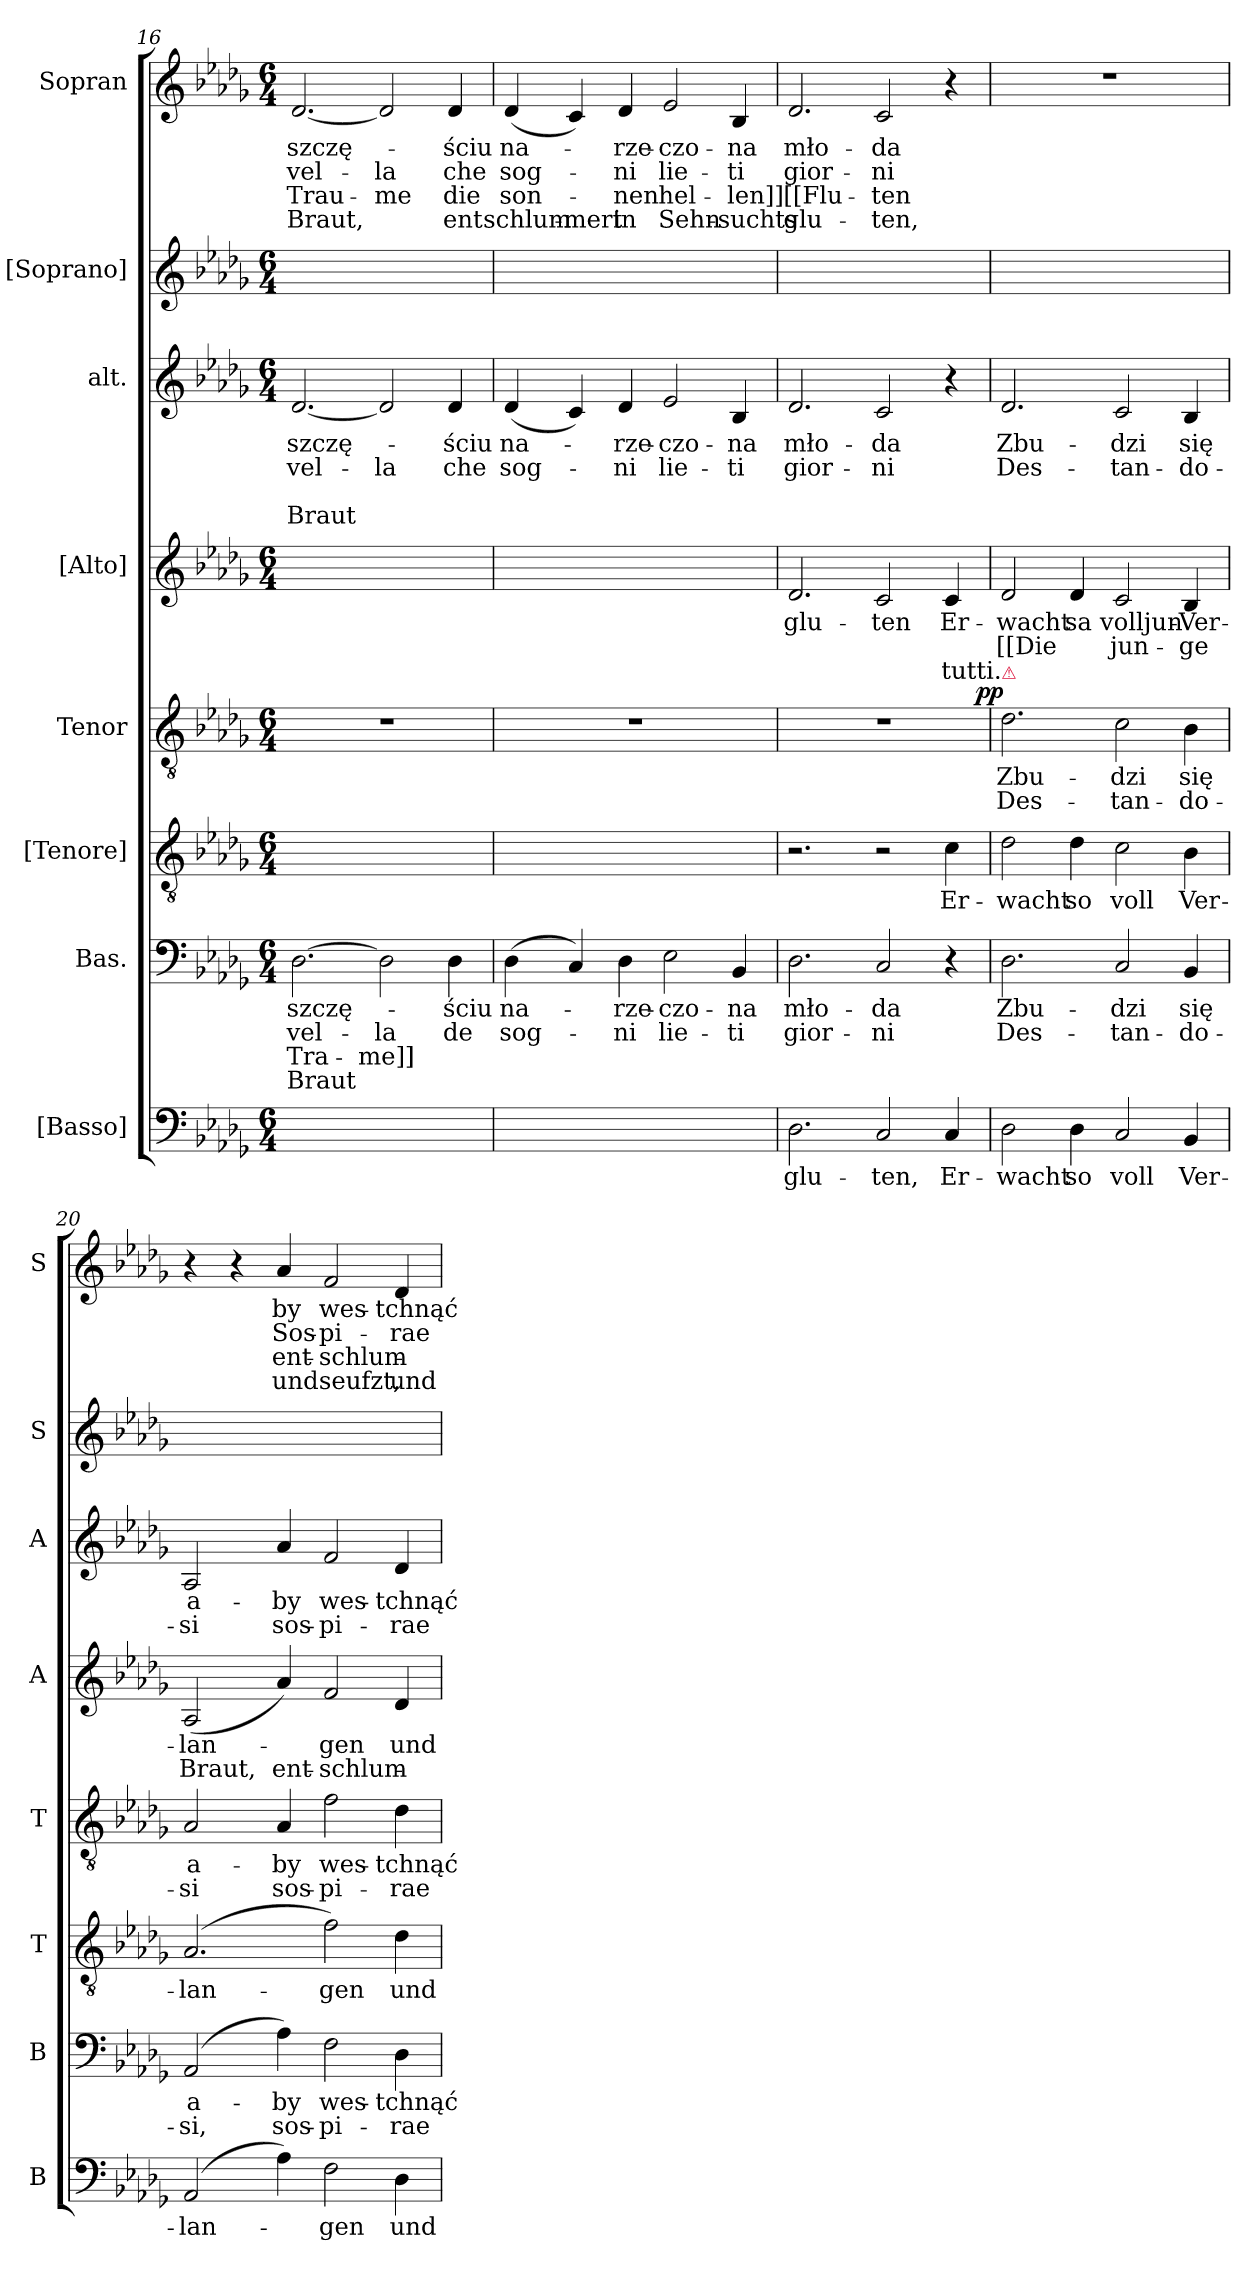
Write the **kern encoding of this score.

**kern	**text	**kern	**text	**text	**text	**text	**kern	**text	**kern	**text	**text	**dynam	**kern	**text	**text	**kern	**text	**text	**text	**text	**kern	**kern	**text	**text	**text	**text
*part8	*part8	*part7	*part7	*part7	*part7	*part7	*part6	*part6	*part5	*part5	*part5	*part5	*part4	*part4	*part4	*part3	*part3	*part3	*part3	*part3	*part2	*part1	*part1	*part1	*part1	*part1
*staff8	*staff8	*staff7	*staff7	*staff7	*staff7	*staff7	*staff6	*staff6	*staff5	*staff5	*staff5	*staff5	*staff4	*staff4	*staff4	*staff3	*staff3	*staff3	*staff3	*staff3	*staff2	*staff1	*staff1	*staff1	*staff1	*staff1
*I"[Basso]	*	*I"Bas.	*	*	*	*	*I"[Tenore]	*	*I"Tenor	*	*	*	*I"[Alto]	*	*	*I"alt.	*	*	*	*	*I"[Soprano]	*I"Sopran	*	*	*	*
*I'B	*	*I'B	*	*	*	*	*I'T	*	*I'T	*	*	*	*I'A	*	*	*I'A	*	*	*	*	*I'S	*I'S	*	*	*	*
*clefF4	*	*clefF4	*	*	*	*	*clefGv2	*	*clefGv2	*	*	*	*clefG2	*	*	*clefG2	*	*	*	*	*clefG2	*clefG2	*	*	*	*
*k[b-e-a-d-g-]	*	*k[b-e-a-d-g-]	*	*	*	*	*k[b-e-a-d-g-]	*	*k[b-e-a-d-g-]	*	*	*	*k[b-e-a-d-g-]	*	*	*k[b-e-a-d-g-]	*	*	*	*	*k[b-e-a-d-g-]	*k[b-e-a-d-g-]	*	*	*	*
*D-:	*	*D-:	*	*	*	*	*D-:	*	*D-:	*	*	*	*D-:	*	*	*D-:	*	*	*	*	*D-:	*D-:	*	*	*	*
*M6/4	*	*M6/4	*	*	*	*	*M6/4	*	*M6/4	*	*	*	*M6/4	*	*	*M6/4	*	*	*	*	*M6/4	*M6/4	*	*	*	*
=16	=16	=16	=16	=16	=16	=16	=16	=16	=16	=16	=16	=16	=16	=16	=16	=16	=16	=16	=16	=16	=16	=16	=16	=16	=16	=16
!	!	!	!	!LO:LY:color=blue	!	!	!	!	!	!	!	!	!	!	!	!	!	!LO:LY:color=blue	!	!	!	!	!	!LO:LY:color=blue	!	!
1.ryy	.	[2.D-\	szczę-	-vel-	Tra-	Braut	1.ryy	.	1.r	.	.	.	1.ryy	.	.	[2.d-/	szczę-	-vel-	.	Braut	1.ryy	[2.d-/	szczę-	-vel-	Trau-	Braut,
!	!	!	!	!LO:LY:color=blue	!	!	!	!	!	!	!	!	!	!	!	!	!	!LO:LY:color=blue	!	!	!	!	!	!LO:LY:color=blue	!	!
.	.	2D-\]	.	-la	-me]]	.	.	.	.	.	.	.	.	.	.	2d-/]	.	-la	.	.	.	2d-/]	.	-la	-me	.
!	!	!	!	!LO:LY:color=blue	!	!	!	!	!	!	!	!	!	!	!	!	!	!LO:LY:color=blue	!	!	!	!	!	!LO:LY:color=blue	!	!
.	.	4D-\	-ściu	de	.	.	.	.	.	.	.	.	.	.	.	4d-/	-ściu	che	.	.	.	4d-/	-ściu	che	die	ent
=17	=17	=17	=17	=17	=17	=17	=17	=17	=17	=17	=17	=17	=17	=17	=17	=17	=17	=17	=17	=17	=17	=17	=17	=17	=17	=17
!	!	!	!	!LO:LY:color=blue	!	!	!	!	!	!	!	!	!	!	!	!	!	!LO:LY:color=blue	!	!	!	!	!	!LO:LY:color=blue	!	!
1.ryy	.	(>4D-\	na-	sog-	.	.	1.ryy	.	1.r	.	.	.	1.ryy	.	.	(<4d-/	na-	sog-	.	.	1.ryy	(<4d-/	na-	sog-	son-	schlum-
.	.	4C/)	.	.	.	.	.	.	.	.	.	.	.	.	.	4c/)	.	.	.	.	.	4c/)	.	.	.	-mert
!	!	!	!	!LO:LY:color=blue	!	!	!	!	!	!	!	!	!	!	!	!	!	!LO:LY:color=blue	!	!	!	!	!	!LO:LY:color=blue	!	!
.	.	4D-\	-rze-	-ni	.	.	.	.	.	.	.	.	.	.	.	4d-/	-rze-	-ni	.	.	.	4d-/	-rze-	-ni	-nen	in
!	!	!	!	!LO:LY:color=blue	!	!	!	!	!	!	!	!	!	!	!	!	!	!LO:LY:color=blue	!	!	!	!	!	!LO:LY:color=blue	!	!
.	.	2E-\	-czo-	lie-	.	.	.	.	.	.	.	.	.	.	.	2e-/	-czo-	lie-	.	.	.	2e-/	-czo-	lie-	hel-	Sehn-
!	!	!	!	!LO:LY:color=blue	!	!	!	!	!	!	!	!	!	!	!	!	!	!LO:LY:color=blue	!	!	!	!	!	!LO:LY:color=blue	!	!
.	.	4BB-/	-na	-ti	.	.	.	.	.	.	.	.	.	.	.	4B-/	-na	-ti	.	.	.	4B-/	-na	-ti	-len]]	-suchts
=18	=18	=18	=18	=18	=18	=18	=18	=18	=18	=18	=18	=18	=18	=18	=18	=18	=18	=18	=18	=18	=18	=18	=18	=18	=18	=18
!	!	!	!	!LO:LY:color=blue	!	!	!	!	!	!	!	!	!	!	!	!	!	!	!	!	!	!	!	!	!	!
2.D-\	glu-	2.D-\	mło-	gior-	.	.	2.r	.	1.r	.	.	.	2.d-/	glu-	.	2.d-/	mło-	gior-	.	.	1.ryy	2.d-/	mło-	gior-	[[Flu-	glu-
!	!	!	!	!LO:LY:color=blue	!	!	!	!	!	!	!	!	!	!	!	!	!	!	!	!	!	!	!	!	!	!
2C/	-ten,	2C/	-da	-ni	.	.	2r	.	.	.	.	.	2c/	-ten	.	2c/	-da	-ni	.	.	.	2c/	-da	-ni	-ten	-ten,
4C/	Er-	4r	.	.	.	.	4c\	Er-	.	.	.	.	4c/	Er-	.	4r	.	.	.	.	.	4r	.	.	.	.
=19	=19	=19	=19	=19	=19	=19	=19	=19	=19	=19	=19	=19	=19	=19	=19	=19	=19	=19	=19	=19	=19	=19	=19	=19	=19	=19
!	!	!	!	!	!	!	!	!	!LO:TX:a:color=crimson:t=⚠	!	!	!	!	!	!	!	!	!	!	!	!	!	!	!	!	!
!	!	!	!	!	!	!	!	!	!LO:TX:a:rj:t=tutti.	!	!	!	!	!	!	!	!	!	!	!	!	!	!	!	!	!
!	!	!	!	!LO:LY:color=blue	!	!	!	!	!	!	!LO:LY:color=blue	!LO:DY:a:rj	!	!	!	!	!	!	!	!	!	!	!	!	!	!
2D-\	-wacht	2.D-\	Zbu-	Des-	.	.	2d-\	-wacht	2.d-\	Zbu-	Des-	pp	2d-/	-wacht	[[Die	2.d-/	Zbu-	Des-	.	.	1.ryy	1.r	.	.	.	.
4D-\	so	.	.	.	.	.	4d-\	so	.	.	.	.	4d-/	sa	.	.	.	.	.	.	.	.	.	.	.	.
!	!	!	!	!LO:LY:color=blue	!	!	!	!	!	!	!LO:LY:color=blue	!	!	!	!	!	!	!	!	!	!	!	!	!	!	!
2C/	voll	2C/	-dzi	-tan-	.	.	2c\	voll	2c\	-dzi	-tan-	.	2c/	volljun-	jun-	2c/	-dzi	-tan-	.	.	.	.	.	.	.	.
!	!	!	!	!LO:LY:color=blue	!	!	!	!	!	!	!LO:LY:color=blue	!	!	!	!	!	!	!	!	!	!	!	!	!	!	!
4BB-/	Ver-	4BB-/	się	-do-	.	.	4B-\	Ver-	4B-\	się	-do-	.	4B-/	Ver-	-ge	4B-/	się	-do-	.	.	.	.	.	.	.	.
=20	=20	=20	=20	=20	=20	=20	=20	=20	=20	=20	=20	=20	=20	=20	=20	=20	=20	=20	=20	=20	=20	=20	=20	=20	=20	=20
!	!	!	!	!LO:LY:color=blue	!	!	!	!	!	!	!LO:LY:color=blue	!	!	!	!	!	!	!	!	!	!	!	!	!	!	!
(>2AA-/	-lan-	(>2AA-/	a-	-si,	.	.	(<2.A-/	-lan-	2A-/	a-	-si	.	(<2A-/	-lan-	Braut,	2A-/	a-	-si	.	.	1.ryy	4r	.	.	.	.
.	.	.	.	.	.	.	.	.	.	.	.	.	.	.	.	.	.	.	.	.	.	4r	.	.	.	.
!	!	!	!	!LO:LY:color=blue	!	!	!	!	!	!	!LO:LY:color=blue	!	!	!	!	!	!	!	!	!	!	!	!	!	!	!
4A-\)	.	4A-\)	-by	sos-	.	.	.	.	4A-/	-by	sos-	.	4a-/)	.	ent-	4a-/	-by	sos-	.	.	.	4a-/	by	Sos-	ent-	und
!	!	!	!	!LO:LY:color=blue	!	!	!	!	!	!	!LO:LY:color=blue	!	!	!	!	!	!	!	!	!	!	!	!	!	!	!
2F\	-gen	2F\	wes-	-pi-	.	.	2f\)	-gen	2f\	wes-	-pi-	.	2f/	-gen	-schlum-	2f/	wes-	-pi-	.	.	.	2f/	wes-	-pi-	-schlum-	seufzt,
!	!	!	!	!LO:LY:color=blue	!	!	!	!	!	!	!LO:LY:color=blue	!	!	!	!	!	!	!	!	!	!	!	!	!	!	!
4D-\	und	4D-\	-tchnąć	-rae	.	.	4d-\	und	4d-\	-tchnąć	-rae	.	4d-/	und	.	4d-/	-tchnąć	-rae	.	.	.	4d-/	-tchnąć	-rae	.	und
=	=	=	=	=	=	=	=	=	=	=	=	=	=	=	=	=	=	=	=	=	=	=	=	=	=	=
*-	*-	*-	*-	*-	*-	*-	*-	*-	*-	*-	*-	*-	*-	*-	*-	*-	*-	*-	*-	*-	*-	*-	*-	*-	*-	*-
